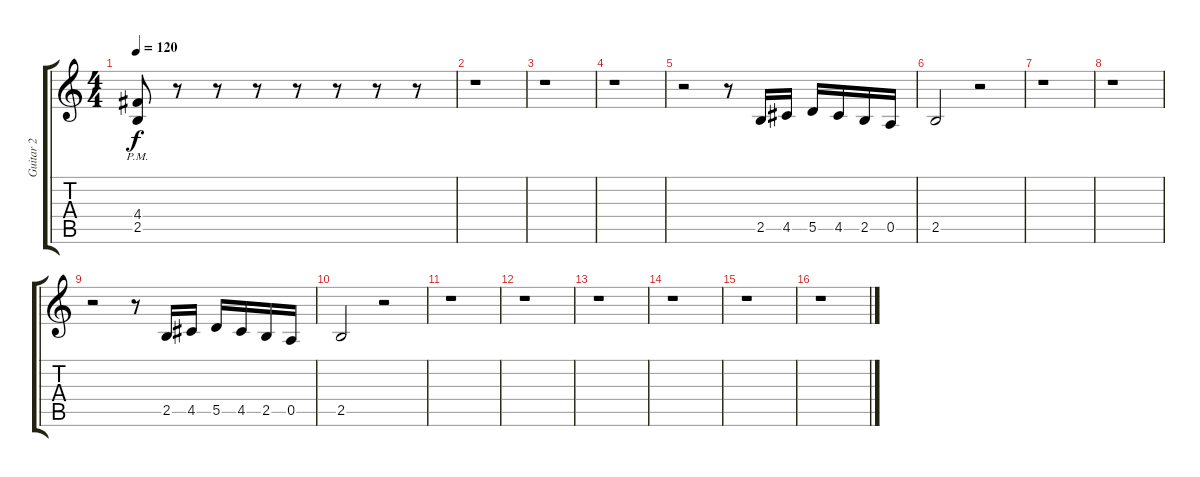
\track ("Guitar 2" "Guitar 2") {instrument distortionguitar}
\staff {score tabs}
\tuning (E4 B3 G3 D3 A2 E2) {hide}
\ts (4 4)
\tempo 120
\clef g2
\ks c
(4.4{pm} 2.5{pm}).8{dy f} r.8 r.8 r.8 r.8 r.8 r.8 r.8 |
r.1 |
r.1 |
r.1 |
r.2 r.8 2.5.16 4.5.16 5.5.16 4.5.16 2.5.16 0.5.16 |
2.5.2 r.2 |
r.1 |
r.1 |
r.2 r.8 2.5.16 4.5.16 5.5.16 4.5.16 2.5.16 0.5.16 |
2.5.2 r.2 |
r.1 |
r.1 |
r.1 |
r.1 |
r.1 |
r.1
